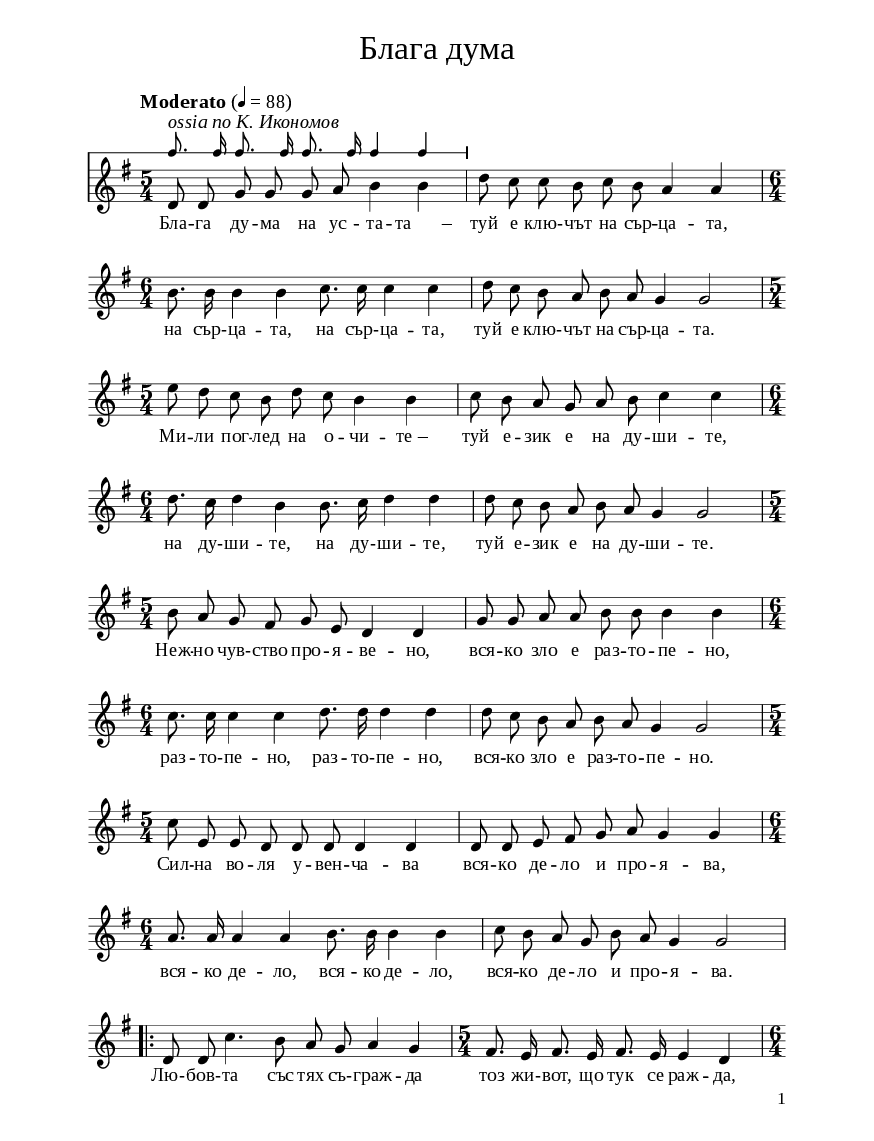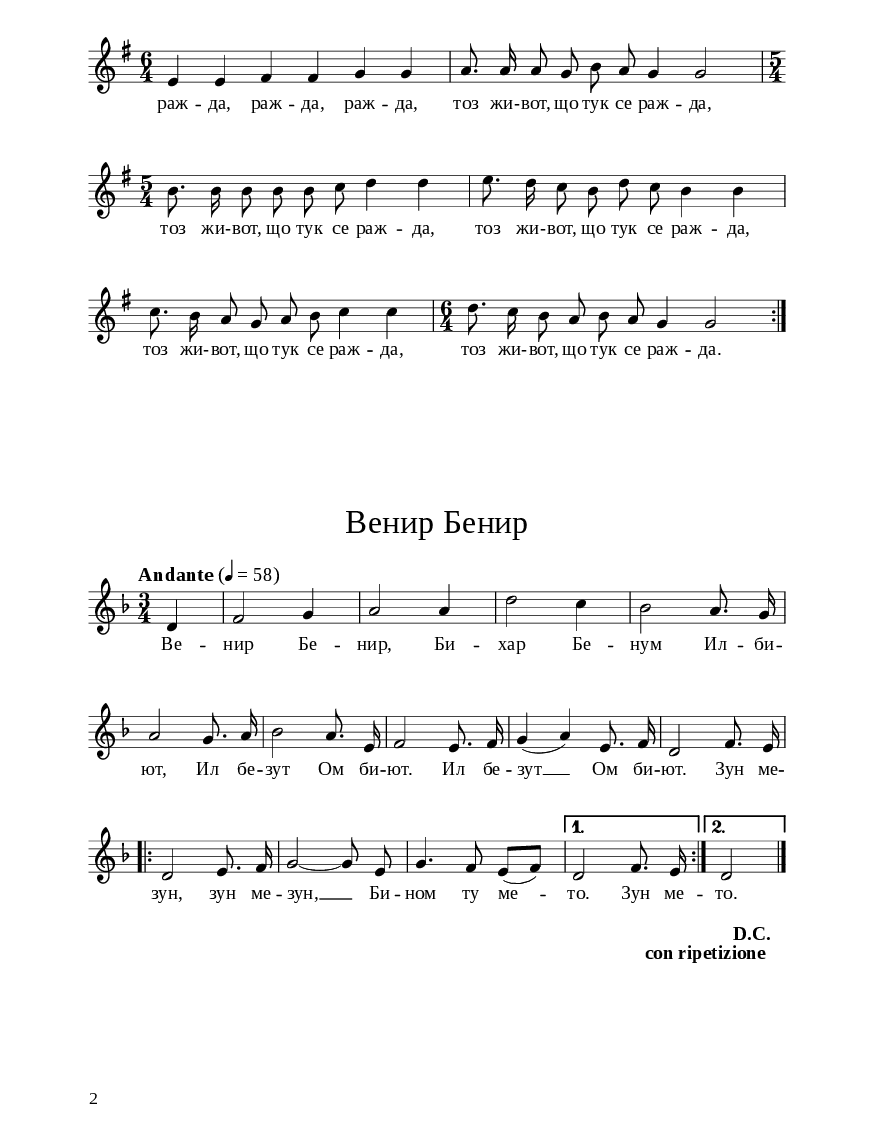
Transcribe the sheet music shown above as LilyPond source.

\version "2.24.4"

% include paper part and global functions
\include "include/globals.ily"

\bookpart {
  \label #'ref074
  \tocItem \markup "Блага дума"
  \include "include/bookpart-paper.ily"
  \score {
  
 \include "include/score-layout.ily"
    \new Staff = main \absolute {
      \clef treble
      \key g \major
      \time 5/4
      \tempoFunc "Moderato" 4 "88"
      \autoBeamOff

      <<
        { d'8 d'8 g'8 g' g' a' b'4 b' | }
        \new RhythmicStaff \with {
          \override VerticalAxisGroup.default-staff-staff-spacing =
         #'((basic-distance . 5.5)
             (padding . -10))
          \remove "Time_signature_engraver"
          alignAboveContext = #"main"
          fontSize = #-1.5
          \override StaffSymbol.staff-space = #(magstep -2)
          \override StaffSymbol.thickness = #(magstep -2)
          firstClef = ##f
        }
        {
          \autoBeamOff  d'8.^\markup { \large \italic "ossia по К. Икономов"}

          d'16 g'8. g'16 g'8. a'16 b'4 b'4 |
        }
      >>

      d''8 c''8 c''8 b' c'' b' a'4 a' \break |

      \time 6/4  b'8. b'16 b'4 b' c''8. c''16 c''4 c'' | d''8 c''8 b'8 a' b' a' g'4 g'2 \break |

      \time 5/4  e''8 d''8 c''8 b' d'' c'' b'4 b' | c''8 b'8 a'8 g' a' b' c''4 c'' \break |

      \time 6/4  d''8. c''16 d''4 b' b'8. c''16 d''4 d'' | d''8 c''8 b'8 a' b' a' g'4 g'2 \break |

      \time 5/4  b'8 a'8 g'8 fis' g' e' d'4 d' | g'8 g'8 a'8 a' b' b' b'4 b' \break |

      \time 6/4  c''8. c''16 c''4 c'' d''8. d''16 d''4 d'' | d''8 c''8 b'8 a' b' a' g'4 g'2 \break |

      \time 5/4  c''8 e'8 e'8 d' d' d' d'4 d' | d'8 d'8 e'8 fis' g' a' g'4 g' | \break

      \time 6/4  a'8. a'16 a'4 a' b'8. b'16 b'4 b' | c''8 b'8 a'8 g' b' a' g'4 g'2 \break |


      \repeat volta 2 {
        d'8 d'8 c''4. b'8 a'8 g'8 a'4 g' | \time 5/4  fis'8. e'16 fis'8. e'16 fis'8. e'16 e'4 d' \break |

        \time 6/4  e'4 e' fis' fis' g' g' | a'8. a'16 a'8 g' b' a' g'4 g'2 \break |

        \time 5/4  b'8. b'16 b'8 b' b' c'' d''4 d'' | e''8. d''16 c''8 b' d'' c'' b'4 b' \break |

        c''8. b'16 a'8 g' a' b' c''4 c'' | \time 6/4  d''8. c''16 b'8 a' b' a' g'4 g'2 \break |
      }
    }

    \addlyrics {
      Бла -- га ду
      -- ма на ус -- та -- "та      –" туй е "клю-" -- чът на
      сър -- ца -- та, на "сър-" -- ца -- та, на "сър-" --
      ца -- та, туй е "клю-" -- чът на сър -- ца -- та.
      Ми -- ли пог -- лед на о -- чи -- "те –" туй е --
      зик е на ду -- ши -- те, на "ду-" -- ши -- те, на
      "ду-" -- ши -- те, туй е -- зик е на ду -- ши --
      те. Неж -- но "чув-" -- ство про -- я -- ве -- но,
      вся -- ко зло е раз -- то -- пе -- но, раз -- "то-"
      -- пе -- но, раз -- "то-" -- пе -- но, вся -- ко зло
      е раз -- то -- пе -- но. Сил -- на во -- ля у --
      вен -- ча -- ва вся -- ко де -- ло и про -- я --
      ва, вся -- ко де -- ло, вся -- ко де -- ло, вся
      -- ко де -- ло и про -- я -- ва. "Лю-" -- "бов-" -- та
      със тях "съ-" -- граж -- да тоз "жи-" -- вот, що тук
      се раж -- да, раж -- да, раж -- да, раж -- да,
      тоз "жи-" -- вот, що тук се раж -- да, тоз "жи-" --
      вот, що тук се раж -- да, тоз "жи-" -- вот, що
      тук се раж -- да, тоз "жи-" -- вот, що тук се раж
      -- да, тоз "жи-" -- вот, що тук се раж -- да.
    }

    \header {
      title = \titleFunc #'ref_desc_5 "Блага дума" "Blaga duma"
    }

    \midi{}

  } % score


  \markup \vspace #6

  \label #'ref076
  \tocItem \markup "Венир Бенир"

  \score {
    \include "include/score-layout.ily"

    \new Voice \absolute {
      \clef treble
      \key d \minor
      \time 3/4
      \tempoFunc "Andante" 4 "58"
      \autoBeamOff

      \partial 4
      d'4 | f'2 g'4 | a'2 a'4 | d''2 c''4 | bes'2 a'8. g'16 \break |

      a'2 g'8. a'16 | bes'2 a'8. e'16 | f'2 e'8. f'16 | g'4 ( a' ) e'8. f'16 |  d'2 f'8. e'16 \break |

      \repeat volta 2 { d'2 e'8. f'16 | g'2 ~ g'8 e' | g'4. f'8 e' [( f' )] |} \alternative { { d'2 f'8. e'16  | } { d'2 \break \bar "|."} }
    }

    \addlyrics {
      Ве -- нир Бе
      -- нир, Би -- хар Бе -- нум Ил -- би -- ют, Ил
      бе -- зут Ом би -- ют. Ил бе -- зут __ Ом би --
      ют. Зун ме -- зун, зун ме -- зун, __ Би -- ном ту
      ме -- то. Зун ме -- то.
    }

    \header {
      title = \titleFunc #'ref_desc_7 "Венир Бенир" "Venir benir"
    }

    \midi{}

  } % score

  \markup \dc-two "D.C." "con ripetizione "




} % bookpart
